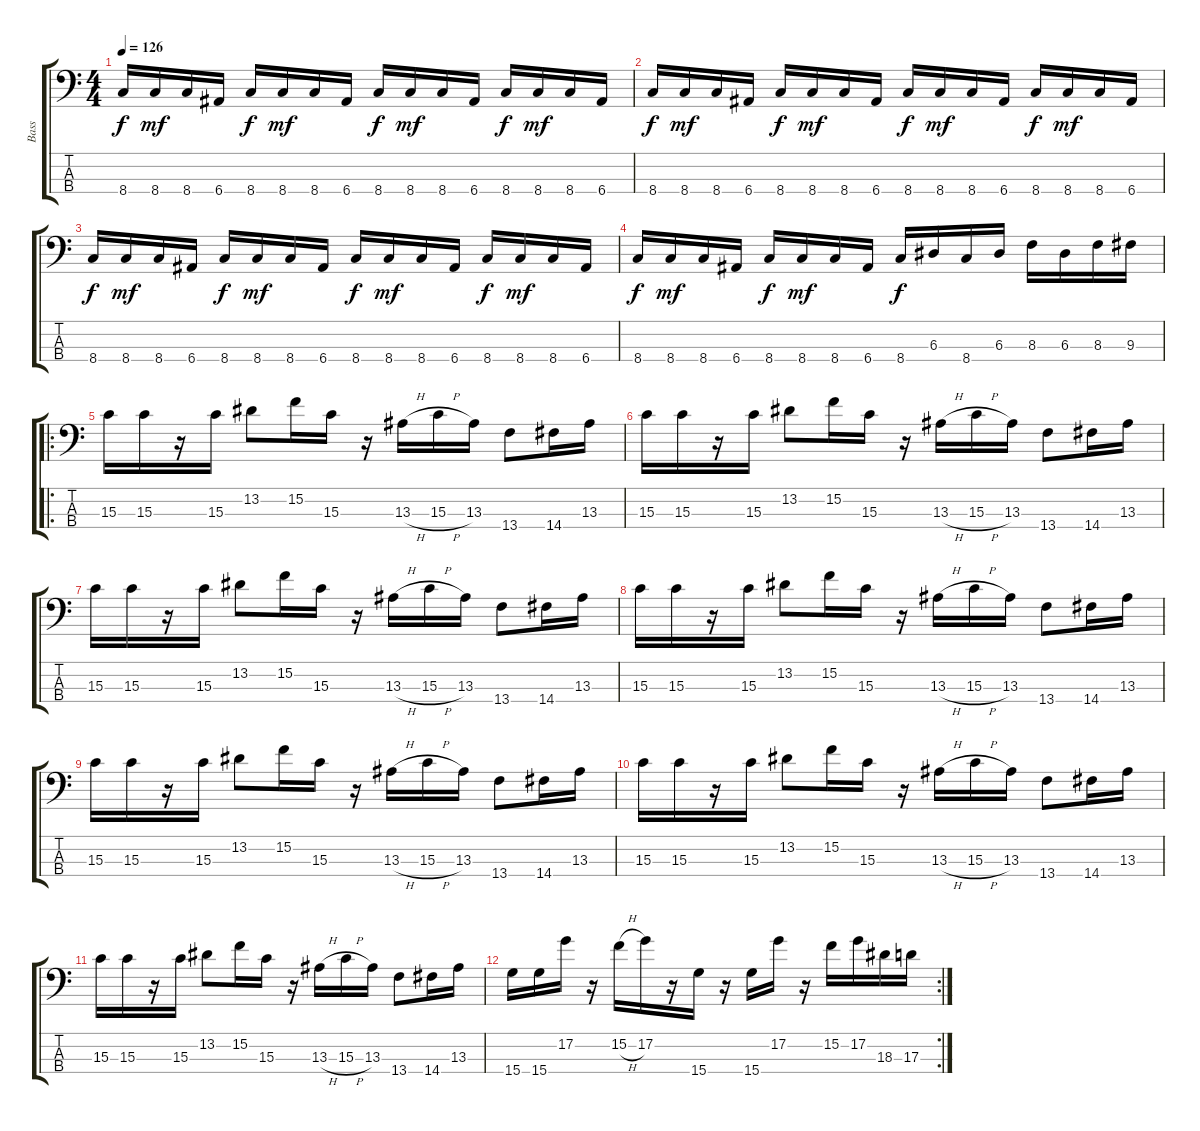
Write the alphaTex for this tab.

\track ("Bass" "Bass") {instrument electricbassfinger}
\staff {score tabs}
\tuning (G2 D2 A1 E1) {hide}
\ts (4 4)
\tempo 126
\clef f4
\ks c
8.4.16{dy f instrument electricbassfinger} 8.4.16{dy mf} 8.4.16 6.4.16 8.4.16{dy f} 8.4.16{dy mf} 8.4.16 6.4.16 8.4.16{dy f} 8.4.16{dy mf} 8.4.16 6.4.16 8.4.16{dy f} 8.4.16{dy mf} 8.4.16 6.4.16 |
8.4.16{dy f} 8.4.16{dy mf} 8.4.16 6.4.16 8.4.16{dy f} 8.4.16{dy mf} 8.4.16 6.4.16 8.4.16{dy f} 8.4.16{dy mf} 8.4.16 6.4.16 8.4.16{dy f} 8.4.16{dy mf} 8.4.16 6.4.16 |
8.4.16{dy f} 8.4.16{dy mf} 8.4.16 6.4.16 8.4.16{dy f} 8.4.16{dy mf} 8.4.16 6.4.16 8.4.16{dy f} 8.4.16{dy mf} 8.4.16 6.4.16 8.4.16{dy f} 8.4.16{dy mf} 8.4.16 6.4.16 |
8.4.16{dy f} 8.4.16{dy mf} 8.4.16 6.4.16 8.4.16{dy f} 8.4.16{dy mf} 8.4.16 6.4.16 8.4.16{dy f} 6.3.16 8.4.16 6.3.16 8.3.16 6.3.16 8.3.16 9.3.16 |
\ro
15.3.16 15.3.16 r.16 15.3.16 13.2.8 15.2.16 15.3.16 r.16 13.3{h}.16 15.3{h}.16 13.3.16 13.4.8 14.4.16 13.3.16 |
15.3.16 15.3.16 r.16 15.3.16 13.2.8 15.2.16 15.3.16 r.16 13.3{h}.16 15.3{h}.16 13.3.16 13.4.8 14.4.16 13.3.16 |
15.3.16 15.3.16 r.16 15.3.16 13.2.8 15.2.16 15.3.16 r.16 13.3{h}.16 15.3{h}.16 13.3.16 13.4.8 14.4.16 13.3.16 |
15.3.16 15.3.16 r.16 15.3.16 13.2.8 15.2.16 15.3.16 r.16 13.3{h}.16 15.3{h}.16 13.3.16 13.4.8 14.4.16 13.3.16 |
15.3.16 15.3.16 r.16 15.3.16 13.2.8 15.2.16 15.3.16 r.16 13.3{h}.16 15.3{h}.16 13.3.16 13.4.8 14.4.16 13.3.16 |
15.3.16 15.3.16 r.16 15.3.16 13.2.8 15.2.16 15.3.16 r.16 13.3{h}.16 15.3{h}.16 13.3.16 13.4.8 14.4.16 13.3.16 |
15.3.16 15.3.16 r.16 15.3.16 13.2.8 15.2.16 15.3.16 r.16 13.3{h}.16 15.3{h}.16 13.3.16 13.4.8 14.4.16 13.3.16 |
\rc 2
15.4.16 15.4.16 17.2.16 r.16 15.2{h}.16 17.2.16 r.16 15.4.16 r.16 15.4.16 17.2.16 r.16 15.2.16 17.2.16 18.3.16 17.3.16
